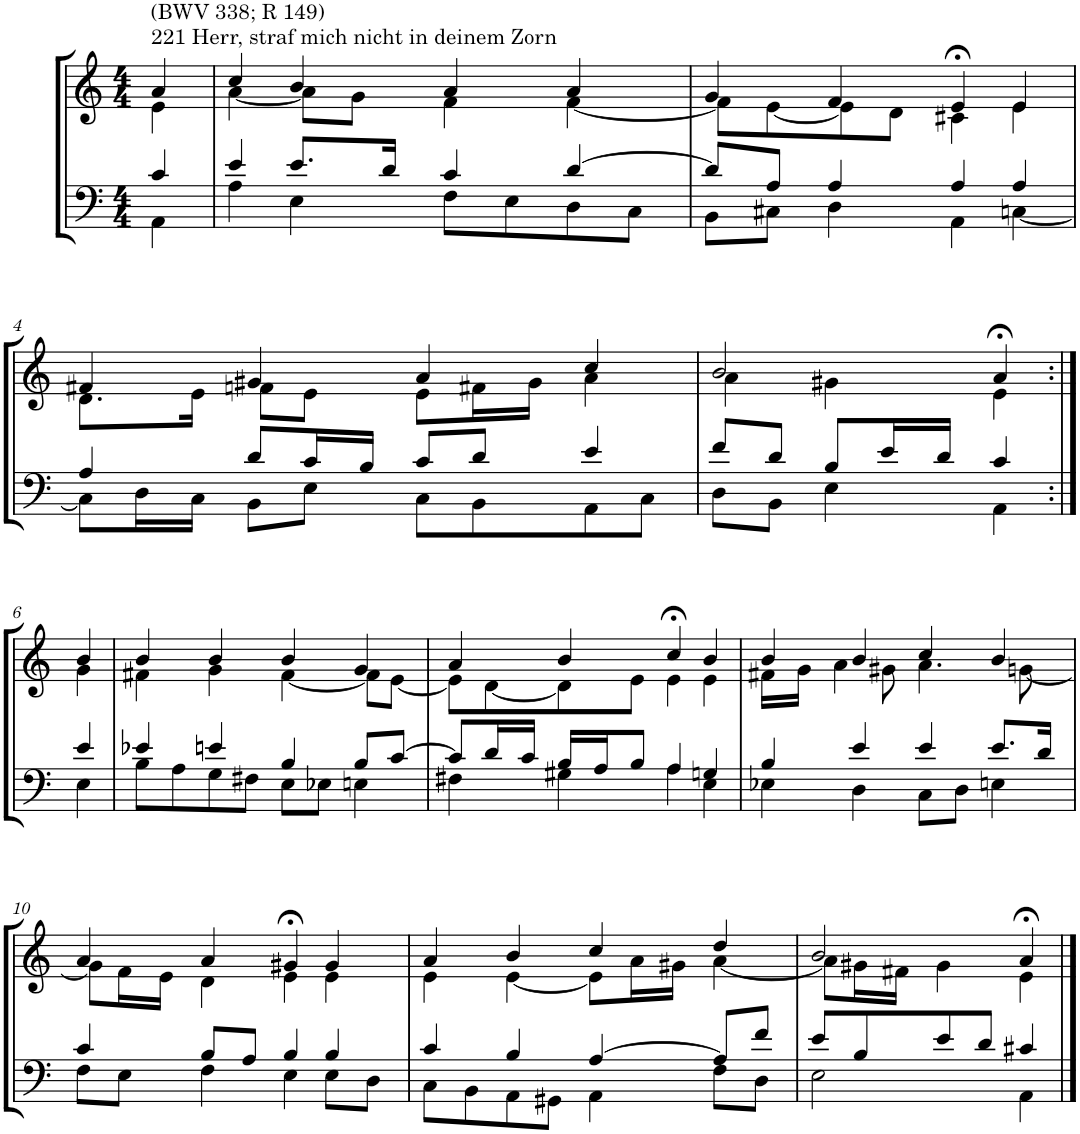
**kern	**kern
*part2	*part1
*staff2	*staff1
*I"Tenor/Baß	*I"Sopran/Alt
*clefF4	*clefG2
*k[]	*k[]
*M4/4	*M4/4
=1	=1
*^	*^
!	!	!LO:TX:a:t=221 Herr, straf mich nicht in deinem Zorn	!
!	!	!LO:TX:a:t=(BWV 338; R 149)	!
4c/	4AA\	4a/	4e\
=2	=2	=2	=2
4e/	4A\	4cc/	[4a\
8.e/L	4E\	4b/	8a\L]
.	.	.	8g\J
16d/Jk	.	.	.
4c/	8F\L	4a/	4f\
.	8E\	.	.
[4d/	8D\	4a/	[4f\
.	8C\J	.	.
=3	=3	=3	=3
8d/L]	8BB\L	4g/	8f\L]
8A/J	8C#X\J	.	[8e\
4A/	4D\	4f/	8e\]
.	.	.	8d\J
4A/	4AA\	4e>/	4c#X\
4A/	[4Cn\	4e/	4e\
!!LO:LB:g=z	!!
=4	=4	=4	=4
4A/	8C\L]	4f#X/	8.d\L
.	16D\L	.	.
.	16C\JJ	.	16e\Jk
8d/L	8BB\L	4g#X/	8fn\L
16c/L	8E\J	.	8e\J
16B/JJ	.	.	.
8c/L	8C\L	4a/	8e\L
8d/J	8BB\	.	16f#X\L
.	.	.	16g#\JJ
4e/	8AA\	4cc/	4a\
.	8C\J	.	.
=5	=5	=5	=5
8f/L	8D\L	2b/	4a\
8d/J	8BB\J	.	.
8B/L	4E\	.	4g#X\
16e/L	.	.	.
16d/JJ	.	.	.
4c/	4AA\	4a>/	4e\
!!LO:LB:g=z	!!
=6:|!	=6:|!	=6:|!	=6:|!
4e/	4E\	4b/	4g\
=7	=7	=7	=7
4e-X/	8B\L	4b/	4f#X\
.	8A\	.	.
4en/	8G\	4b/	4g\
.	8F#X\J	.	.
4B/	8E\L	4b/	[4f#\
.	8E-X\J	.	.
8B/L	4En\	4g/	8f#\L]
[8c/J	.	.	[8e\J
=8	=8	=8	=8
8c/L]	4F#X\	4a/	8e\L]
16d/L	.	.	[8d\
16c/JJ	.	.	.
16B/LL	4G#X\	4b/	8d\]
16A/J	.	.	.
8B/J	.	.	8e\J
4A/	4A\	4cc>/	4e\
4Gn/	4E\	4b/	4e\
=9	=9	=9	=9
4B/	4E-X\	4b/	16f#X\LL
.	.	.	16g\JJ
.	.	.	4a\
4e/	4D\	4b/	.
.	.	.	8g#X\
4e/	8C\L	4cc/	4.a\
.	8D\J	.	.
8.e/L	4En\	4b/	.
.	.	.	[8gn\
16d/Jk	.	.	.
!!LO:LB:g=z	!!
=10	=10	=10	=10
4c/	8F\L	4a/	8g\L]
.	8E\J	.	16f\L
.	.	.	16e\JJ
8B/L	4F\	4a/	4d\
8A/J	.	.	.
4B/	4E\	4g#X>/	4e\
4B/	8E\L	4g#/	4e\
.	8D\J	.	.
=11	=11	=11	=11
4c/	8C\L	4a/	4e\
.	8BB\	.	.
4B/	8AA\	4b/	[4e\
.	8GG#X\J	.	.
[4A/	4AA\	4cc/	8e\L]
.	.	.	16a\L
.	.	.	16g#X\JJ
8A/L]	8F\L	4dd/	[4a\
8f/J	8D\J	.	.
=12	=12	=12	=12
8e/L	2E\	2b/	8a\L]
8B/	.	.	16g#X\L
.	.	.	16f#X\JJ
8e/	.	.	4g#\
8d/J	.	.	.
4c#X/	4AA\	4a>/	4e\
*v	*v	*	*
*	*v	*v
==	==
*-	*-
